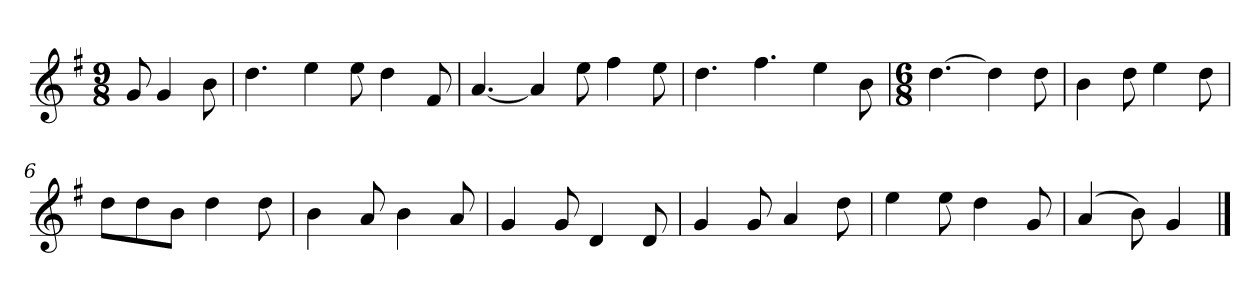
**kern
*part1
*staff1
*k[f#]
*M9/8
*MM120
=
8g
4g
8b
=1
4.dd
4ee
8ee
4dd
8f#
=2
[4.a
4a]
8ee
4ff#
8ee
=3
4.dd
4.ff#
4ee
8b
=4
*M6/8
[4.dd
4dd]
8dd
=5
4b
8dd
4ee
8dd
=6
8ddL
8dd
8bJ
4dd
8dd
=7
4b
8a
4b
8a
=8
4g
8g
4d
8d
=9
4g
8g
4a
8dd
=10
4ee
8ee
4dd
8g
=11
(4a
8b)
4g
==
*-
